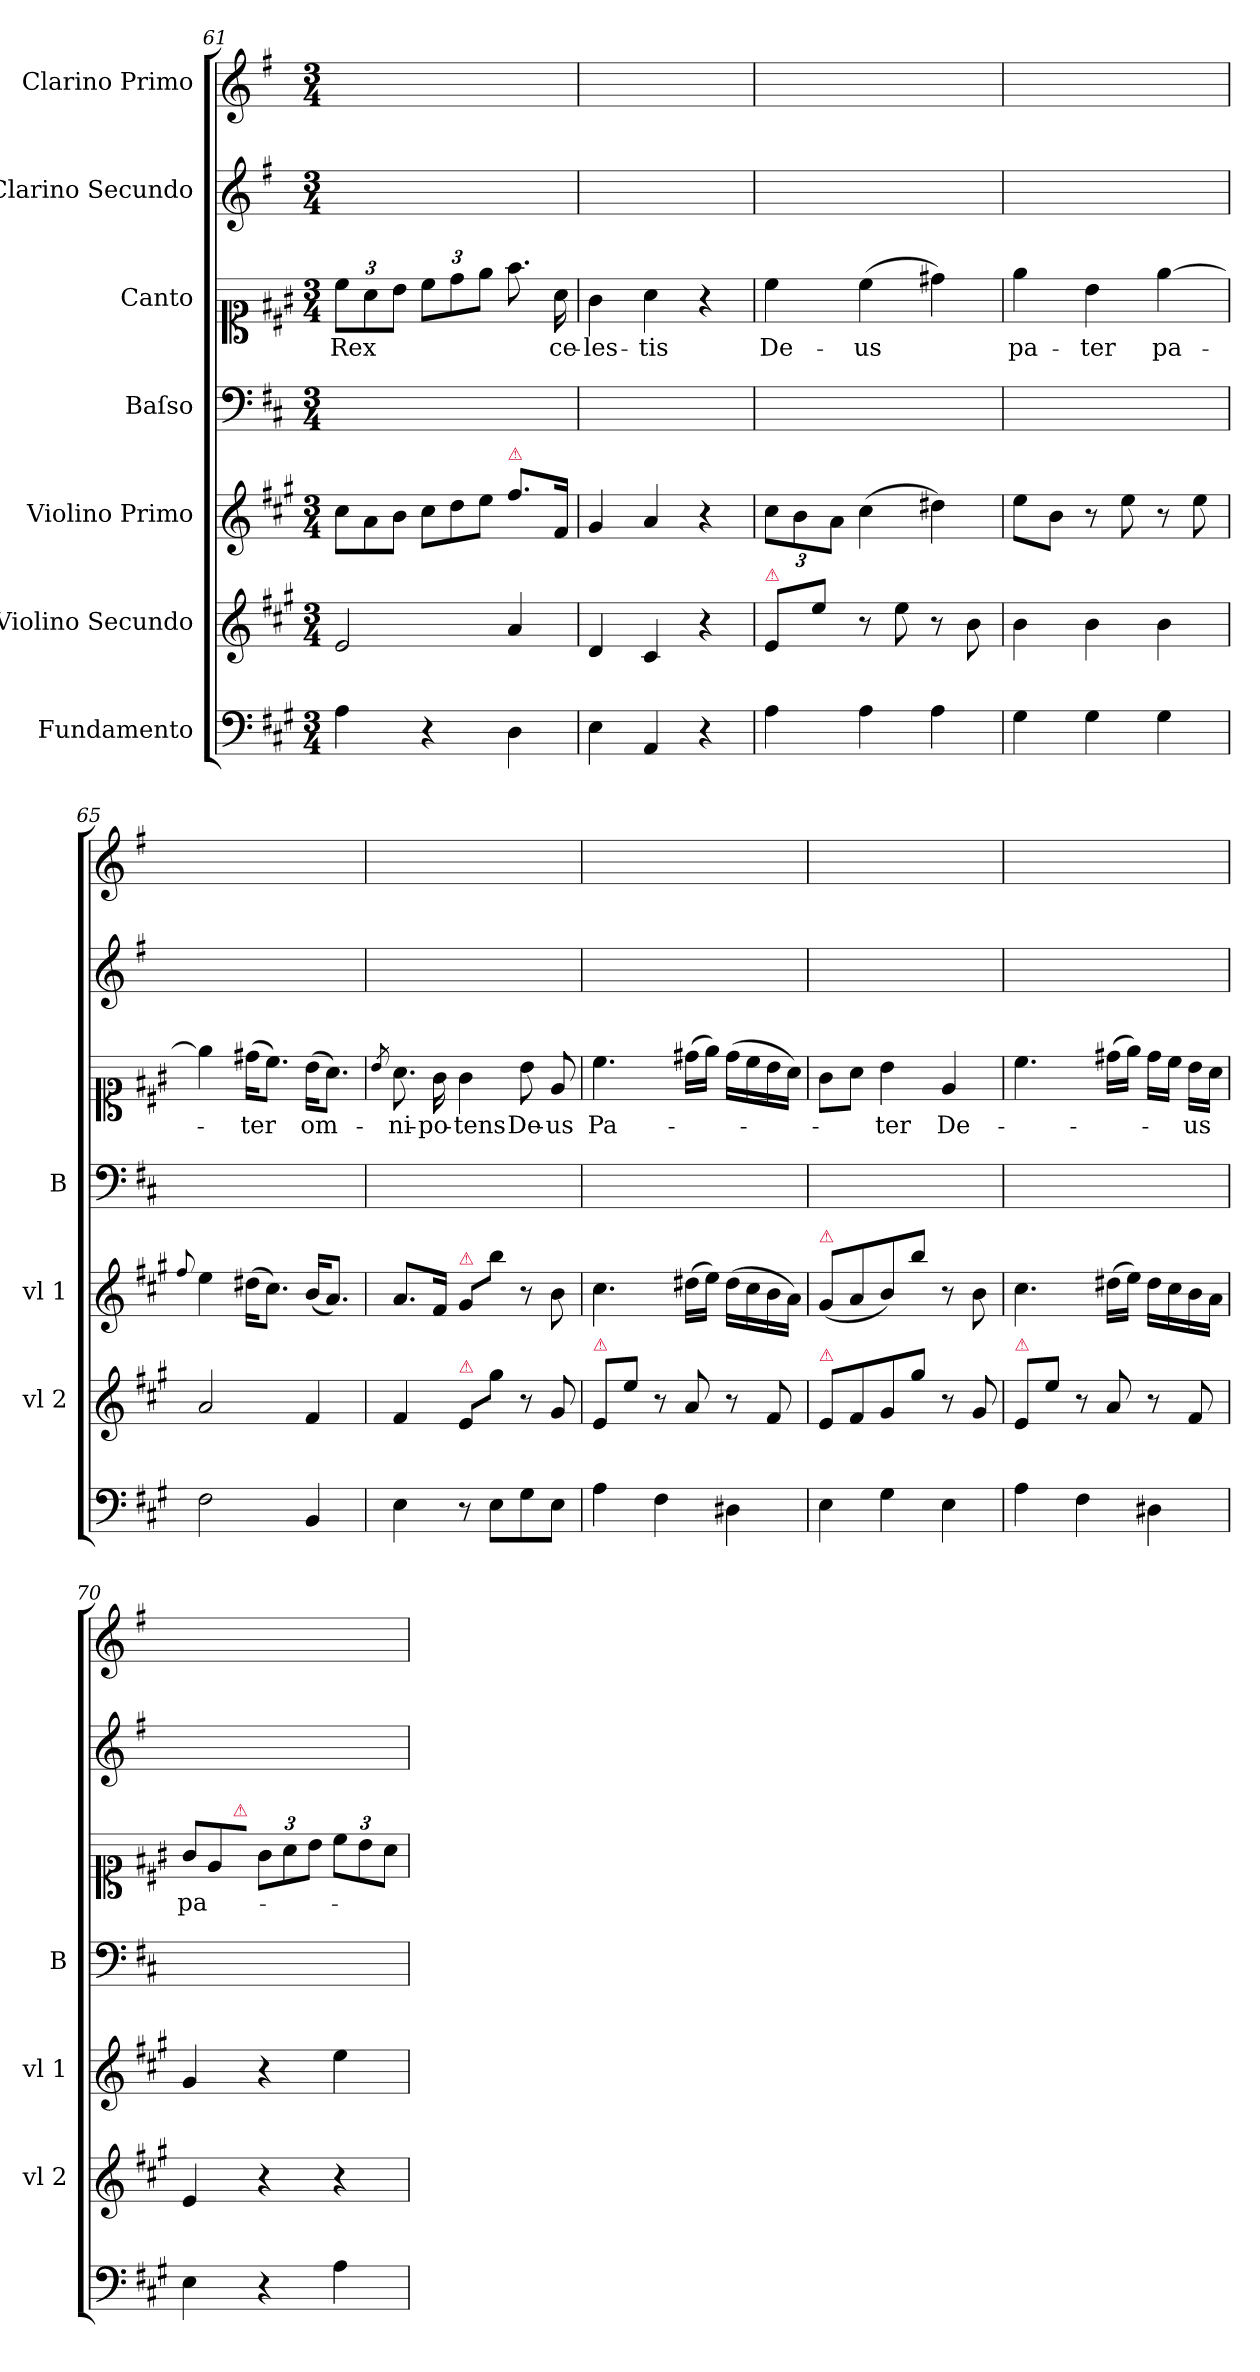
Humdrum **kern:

**kern	**kern	**kern	**kern	**kern	**text	**kern	**kern
*part7	*part6	*part5	*part4	*part3	*part3	*part2	*part1
*staff7	*staff6	*staff5	*staff4	*staff3	*staff3	*staff2	*staff1
*I"Fundamento	*I"Violino Secundo	*I"Violino Primo	*I"Baſso	*I"Canto	*	*I"Clarino Secundo	*I"Clarino Primo
*	*I'vl 2	*I'vl 1	*I'B	*	*	*	*
*clefF4	*clefG2	*clefG2	*clefF4	*clefC1	*	*clefG2	*clefG2
*	*	*	*	*	*	*ITrd-1c-2	*ITrd-1c-2
*k[f#c#g#]	*k[f#c#g#]	*k[f#c#g#]	*k[f#c#]	*k[f#c#g#]	*	*k[f#c#g#]	*k[f#c#g#]
*M3/4	*M3/4	*M3/4	*M3/4	*M3/4	*	*M3/4	*M3/4
*	*	*Xtuplet	*	*	*	*	*
=61	=61	=61	=61	=61	=61	=61	=61
4A\	2e/	12cc#\L	2.ryy	12cc#\L	Rex	2.ryy	2.ryy
.	.	12a\	.	12a\	.	.	.
.	.	12b\J	.	12b\J	.	.	.
4r	.	12cc#\L	.	12cc#\L	.	.	.
.	.	12dd\	.	12dd\	.	.	.
.	.	12ee\J	.	12ee\J	.	.	.
!	!	!LO:TX:a:color=crimson:t=⚠	!	!	!	!	!
4D\	4a/	8.ff#\L	.	8.ff#\	.	.	.
.	.	16f#/Jk	.	16a\	ce-	.	.
=62	=62	=62	=62	=62	=62	=62	=62
4E\	4d/	4g#/	2.ryy	4g#\	-les-	2.ryy	2.ryy
4AA/	4c#/	4a/	.	4a\	-tis	.	.
4r	4r	4r	.	4r	.	.	.
=63	=63	=63	=63	=63	=63	=63	=63
*	*	*tuplet	*	*	*	*	*
!	!LO:TX:a:color=crimson:t=⚠	!	!	!	!	!	!
4A\	8e/L	12cc#\L	2.ryy	4cc#\	De-	2.ryy	2.ryy
.	.	12b\	.	.	.	.	.
.	8ee\J	.	.	.	.	.	.
.	.	12a\J	.	.	.	.	.
4A\	8r	(>4cc#\	.	(>4cc#\	-us	.	.
.	8ee\	.	.	.	.	.	.
4A\	8r	4dd#X\)	.	4dd#X\)	.	.	.
.	8b\	.	.	.	.	.	.
=64	=64	=64	=64	=64	=64	=64	=64
4G#\	4b\	8ee\L	2.ryy	4ee\	pa-	2.ryy	2.ryy
.	.	8b\J	.	.	.	.	.
4G#\	4b\	8r	.	4b\	-ter	.	.
.	.	8ee\	.	.	.	.	.
4G#\	4b\	8r	.	[4ee\	pa-	.	.
.	.	8ee\	.	.	.	.	.
=65	=65	=65	=65	=65	=65	=65	=65
.	.	8qqff#/	.	.	.	.	.
2F#\	2a/	4ee\	2.ryy	4ee\]	.	2.ryy	2.ryy
.	.	(>16dd#X\KL	.	(>16dd#X\KL	-ter	.	.
.	.	8.cc#\J)	.	8.cc#\J)	.	.	.
4BB/	4f#/	(<16b/KL	.	(>16b\KL	om-	.	.
.	.	8.a/J)	.	8.a\J)	.	.	.
=66	=66	=66	=66	=66	=66	=66	=66
.	.	.	.	8qb/	.	.	.
4E\	4f#/	8.a/L	2.ryy	8.a\	-ni-	2.ryy	2.ryy
.	.	16f#/Jk	.	16g#\	-po-	.	.
!	!	!LO:TX:a:color=crimson:t=⚠	!	!	!	!	!
!	!LO:TX:a:color=crimson:t=⚠	!	!	!	!	!	!
8r	8e/L	8g#/L	.	4g#\	-tens	.	.
8E\L	8gg#\J	8bb\J	.	.	.	.	.
8G#\	8r	8r	.	8b\	De-	.	.
8E\J	8g#/	8b\	.	8e/	-us	.	.
=67	=67	=67	=67	=67	=67	=67	=67
!	!LO:TX:a:color=crimson:t=⚠	!	!	!	!	!	!
4A\	8e/L	4.cc#\	2.ryy	4.cc#\	Pa-	2.ryy	2.ryy
.	8ee\J	.	.	.	.	.	.
4F#\	8r	.	.	.	.	.	.
.	8a/	(>16dd#X\LL	.	(>16dd#X\LL	.	.	.
.	.	16ee\JJ)	.	16ee\JJ)	.	.	.
4D#X\	8r	(>16dd#\LL	.	(>16dd#\LL	.	.	.
.	.	16cc#\	.	16cc#\	.	.	.
.	8f#/	16b\	.	16b\	.	.	.
.	.	16a\JJ)	.	16a\JJ)	.	.	.
=68	=68	=68	=68	=68	=68	=68	=68
!	!	!LO:TX:a:color=crimson:t=⚠	!	!	!	!	!
!	!LO:TX:a:color=crimson:t=⚠	!	!	!	!	!	!
4E\	8e/L	(<8g#/L	2.ryy	8g#\L	.	2.ryy	2.ryy
.	8f#/	8a/	.	8a\J	.	.	.
4G#\	8g#/	8b/)	.	4b\	-ter	.	.
.	8gg#\J	8bb\J	.	.	.	.	.
4E\	8r	8r	.	4e/	De-	.	.
.	8g#/	8b\	.	.	.	.	.
=69	=69	=69	=69	=69	=69	=69	=69
!	!LO:TX:a:color=crimson:t=⚠	!	!	!	!	!	!
4A\	8e/L	4.cc#\	2.ryy	4.cc#\	.	2.ryy	2.ryy
.	8ee\J	.	.	.	.	.	.
4F#\	8r	.	.	.	.	.	.
.	8a/	(>16dd#X\LL	.	(>16dd#X\LL	.	.	.
.	.	16ee\JJ)	.	16ee\JJ)	.	.	.
4D#X\	8r	16dd#\LL	.	16dd#\LL	.	.	.
.	.	16cc#\	.	16cc#\JJ	.	.	.
.	8f#/	16b\	.	16b\LL	-us	.	.
.	.	16a\JJ	.	16a\JJ	.	.	.
=70	=70	=70	=70	=70	=70	=70	=70
*	*	*	*	*Xtuplet	*	*	*
4E\	4e/	4g#/	2.ryy	12g#/L	pa-	2.ryy	2.ryy
.	.	.	.	12e/	.	.	.
!	!	!	!	!LO:TX:a:color=crimson:t=⚠	!	!	!
.	.	.	.	12f#/Jyy	.	.	.
*	*	*	*	*tuplet	*	*	*
4r	4r	4r	.	12g#\L	.	.	.
.	.	.	.	12a\	.	.	.
.	.	.	.	12b\J	.	.	.
4A\	4r	4ee\	.	12cc#\L	.	.	.
.	.	.	.	12b\	.	.	.
.	.	.	.	12a\J	.	.	.
=	=	=	=	=	=	=	=
*-	*-	*-	*-	*-	*-	*-	*-
